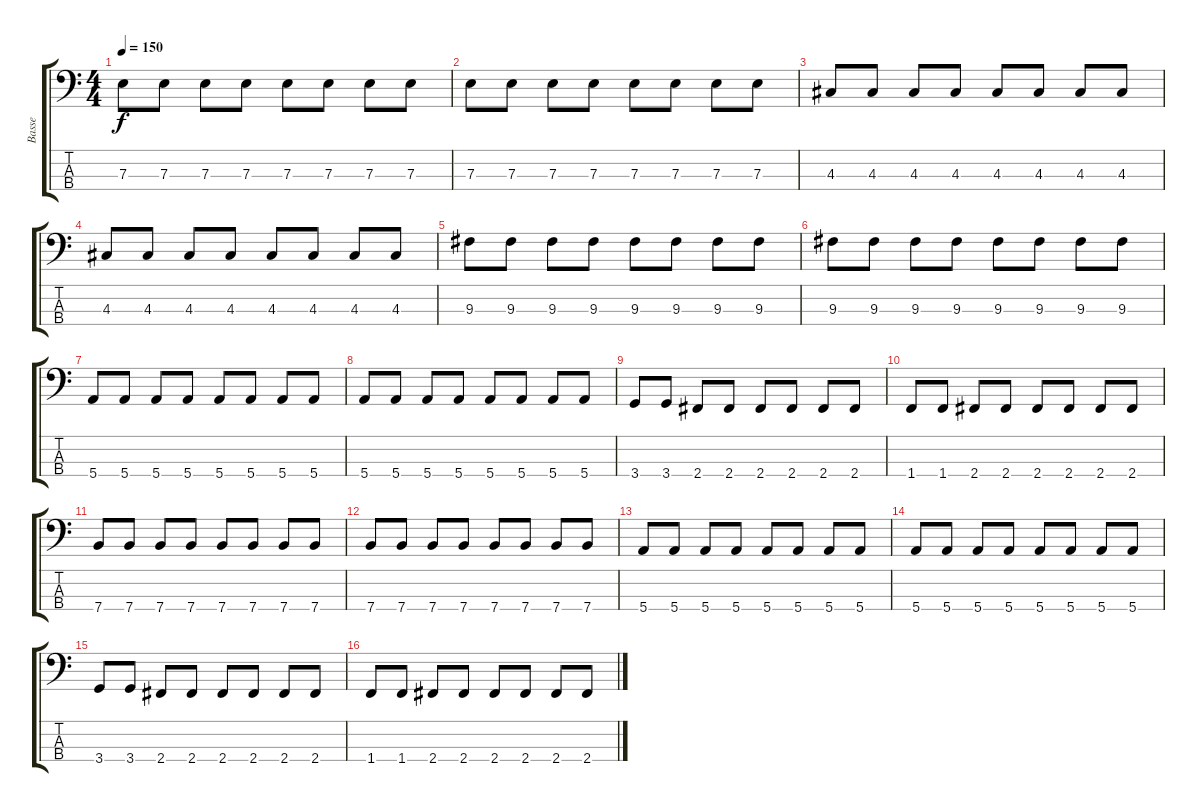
\track ("Basse" "Basse") {instrument electricbasspick}
\staff {score tabs}
\tuning (G2 D2 A1 E1) {hide}
\ts (4 4)
\tempo 150
\clef f4
\ks c
7.3.8{dy f} 7.3.8 7.3.8 7.3.8 7.3.8 7.3.8 7.3.8 7.3.8 |
7.3.8 7.3.8 7.3.8 7.3.8 7.3.8 7.3.8 7.3.8 7.3.8 |
4.3.8 4.3.8 4.3.8 4.3.8 4.3.8 4.3.8 4.3.8 4.3.8 |
4.3.8 4.3.8 4.3.8 4.3.8 4.3.8 4.3.8 4.3.8 4.3.8 |
9.3.8 9.3.8 9.3.8 9.3.8 9.3.8 9.3.8 9.3.8 9.3.8 |
9.3.8 9.3.8 9.3.8 9.3.8 9.3.8 9.3.8 9.3.8 9.3.8 |
5.4.8 5.4.8 5.4.8 5.4.8 5.4.8 5.4.8 5.4.8 5.4.8 |
5.4.8 5.4.8 5.4.8 5.4.8 5.4.8 5.4.8 5.4.8 5.4.8 |
3.4.8 3.4.8 2.4.8 2.4.8 2.4.8 2.4.8 2.4.8 2.4.8 |
1.4.8 1.4.8 2.4.8 2.4.8 2.4.8 2.4.8 2.4.8 2.4.8 |
7.4.8 7.4.8 7.4.8 7.4.8 7.4.8 7.4.8 7.4.8 7.4.8 |
7.4.8 7.4.8 7.4.8 7.4.8 7.4.8 7.4.8 7.4.8 7.4.8 |
5.4.8 5.4.8 5.4.8 5.4.8 5.4.8 5.4.8 5.4.8 5.4.8 |
5.4.8 5.4.8 5.4.8 5.4.8 5.4.8 5.4.8 5.4.8 5.4.8 |
3.4.8 3.4.8 2.4.8 2.4.8 2.4.8 2.4.8 2.4.8 2.4.8 |
1.4.8 1.4.8 2.4.8 2.4.8 2.4.8 2.4.8 2.4.8 2.4.8
